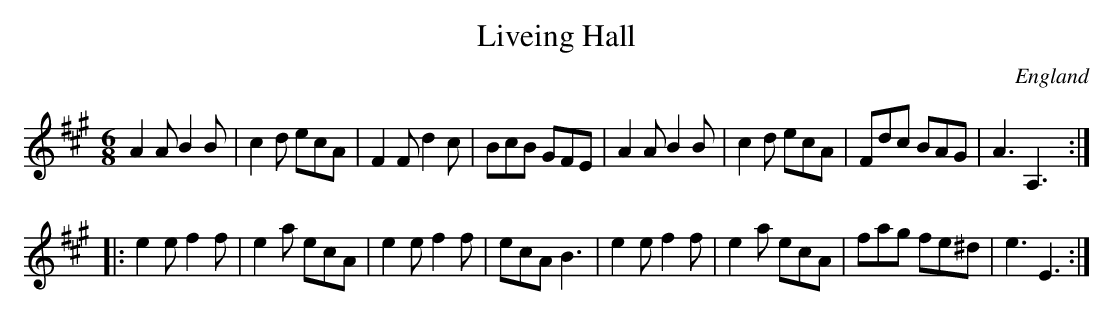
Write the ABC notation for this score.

X:1
T:Liveing Hall
O:England
M:6/8
K:A
A2A B2B|c2d ecA|F2F d2c|BcB GFE|\
A2A B2B|c2d ecA|Fdc BAG|A3A,3:|
|:e2e f2f|e2a ecA|e2e f2f|ecA B3|\
e2e f2f|e2a ecA|fag fe^d|e3 E3:|
